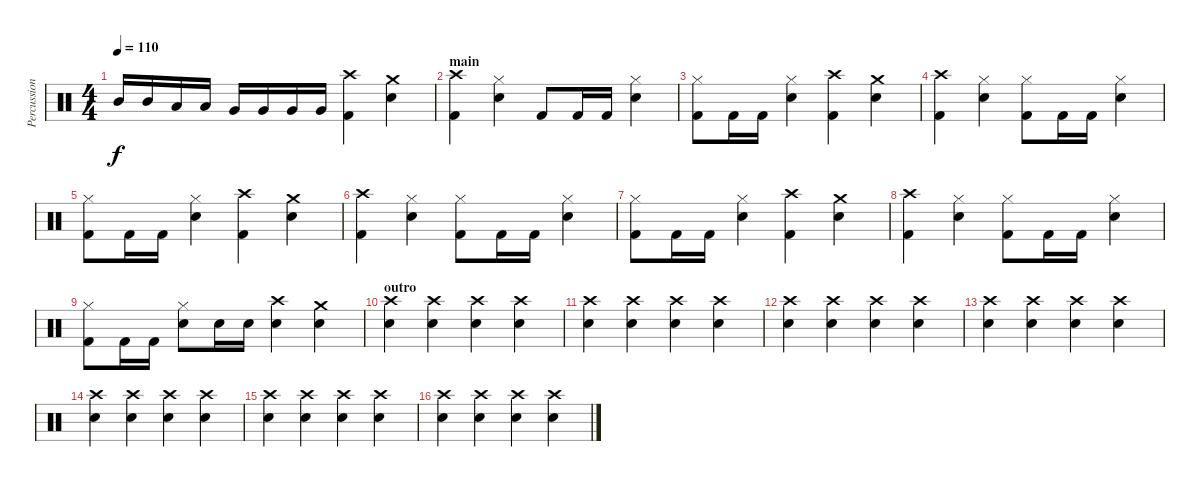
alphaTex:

\track ("Percussion" "Percussion") {instrument percussion}
\staff {score}
\articulation defaults
\ts (4 4)
\tempo 110
\clef neutral
\ks c "Mid Tom (hit)".16{dy f} "Mid Tom (hit)".16 "Low Tom (hit)".16 "Low Tom (hit)".16 "Very Low Tom (hit)".16 "Very Low Tom (hit)".16 "Very Low Tom (hit)".16 "Very Low Tom (hit)".16
("Crash high (hit)" "Kick (hit) 2").4 ("Crash medium (hit)" "Snare (hit) 2").4 |
\section ("" "main")
("Crash high (hit)" "Kick (hit) 2").4 ("Hi-Hat (closed)" "Snare (hit) 2").4 "Kick (hit) 2".8 "Kick (hit) 2".16 "Kick (hit) 2".16 ("Hi-Hat (closed)" "Snare (hit) 2").4 |
("Hi-Hat (closed)" "Kick (hit) 2").8 "Kick (hit) 2".16 "Kick (hit) 2".16 ("Hi-Hat (closed)" "Snare (hit) 2").4 ("Crash high (hit)" "Kick (hit) 2").4 ("Crash medium (hit)" "Snare (hit) 2").4 |
("Crash high (hit)" "Kick (hit) 2").4 ("Hi-Hat (closed)" "Snare (hit) 2").4 ("Hi-Hat (closed)" "Kick (hit) 2").8 "Kick (hit) 2".16 "Kick (hit) 2".16 ("Hi-Hat (closed)" "Snare (hit) 2").4 |
("Hi-Hat (closed)" "Kick (hit) 2").8 "Kick (hit) 2".16 "Kick (hit) 2".16 ("Hi-Hat (closed)" "Snare (hit) 2").4 ("Crash high (hit)" "Kick (hit) 2").4 ("Crash medium (hit)" "Snare (hit) 2").4 |
("Crash high (hit)" "Kick (hit) 2").4 ("Hi-Hat (closed)" "Snare (hit) 2").4 ("Hi-Hat (closed)" "Kick (hit) 2").8 "Kick (hit) 2".16 "Kick (hit) 2".16 ("Hi-Hat (closed)" "Snare (hit) 2").4 |
("Hi-Hat (closed)" "Kick (hit) 2").8 "Kick (hit) 2".16 "Kick (hit) 2".16 ("Hi-Hat (closed)" "Snare (hit) 2").4 ("Crash high (hit)" "Kick (hit) 2").4 ("Crash medium (hit)" "Snare (hit) 2").4 |
("Crash high (hit)" "Kick (hit) 2").4 ("Hi-Hat (closed)" "Snare (hit) 2").4 ("Hi-Hat (closed)" "Kick (hit) 2").8 "Kick (hit) 2".16 "Kick (hit) 2".16 ("Hi-Hat (closed)" "Snare (hit) 2").4 |
("Hi-Hat (closed)" "Kick (hit) 2").8 "Kick (hit) 2".16 "Kick (hit) 2".16 ("Hi-Hat (closed)" "Snare (hit) 2").8 "Snare (hit) 2".16 "Snare (hit) 2".16 ("Crash high (hit)" "Snare (hit) 2").4 ("Crash medium (hit)" "Snare (hit) 2").4 |
\section ("" "outro")
("Crash high (hit)" "Snare (hit) 2").4{volume 13} ("Crash high (hit)" "Snare (hit) 2").4 ("Crash high (hit)" "Snare (hit) 2").4 ("Crash high (hit)" "Snare (hit) 2").4 |
("Crash high (hit)" "Snare (hit) 2").4 ("Crash high (hit)" "Snare (hit) 2").4 ("Crash high (hit)" "Snare (hit) 2").4 ("Crash high (hit)" "Snare (hit) 2").4 |
("Crash high (hit)" "Snare (hit) 2").4{volume 10} ("Crash high (hit)" "Snare (hit) 2").4 ("Crash high (hit)" "Snare (hit) 2").4 ("Crash high (hit)" "Snare (hit) 2").4 |
("Crash high (hit)" "Snare (hit) 2").4 ("Crash high (hit)" "Snare (hit) 2").4 ("Crash high (hit)" "Snare (hit) 2").4 ("Crash high (hit)" "Snare (hit) 2").4 |
("Crash high (hit)" "Snare (hit) 2").4{volume 8} ("Crash high (hit)" "Snare (hit) 2").4 ("Crash high (hit)" "Snare (hit) 2").4 ("Crash high (hit)" "Snare (hit) 2").4 |
("Crash high (hit)" "Snare (hit) 2").4 ("Crash high (hit)" "Snare (hit) 2").4 ("Crash high (hit)" "Snare (hit) 2").4 ("Crash high (hit)" "Snare (hit) 2").4 |
("Crash high (hit)" "Snare (hit) 2").4{volume 5} ("Crash high (hit)" "Snare (hit) 2").4 ("Crash high (hit)" "Snare (hit) 2").4 ("Crash high (hit)" "Snare (hit) 2").4
